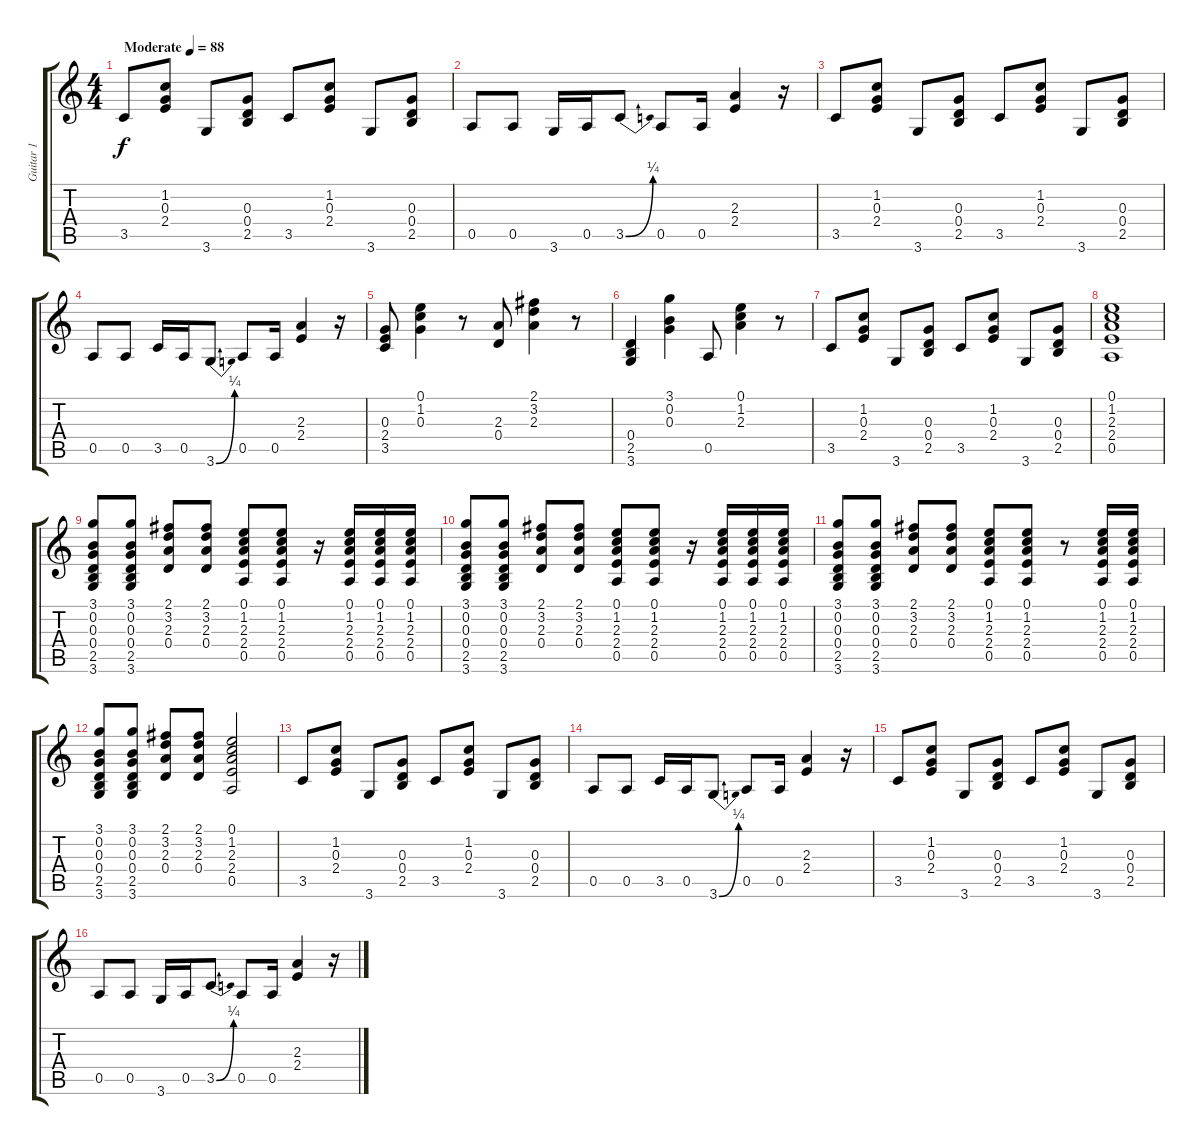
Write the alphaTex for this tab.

\track ("Guitar 1" "Guitar 1") {instrument electricguitarclean}
\staff {score tabs}
\tuning (E4 B3 G3 D3 A2 E2) {hide}
\ts (4 4)
\tempo (88 "Moderate")
\clef g2
\ks c
3.5.8{dy f instrument electricguitarclean} (1.2 0.3 2.4).8 3.6.8 (0.3 0.4 2.5).8 3.5.8 (1.2 0.3 2.4).8 3.6.8 (0.3 0.4 2.5).8 |
0.5.8 0.5.8 3.6.16 0.5.16 3.5{be (bend 0 0 60 1)}.8 0.5.8 0.5.16 (2.3 2.4).4 r.16 |
3.5.8 (1.2 0.3 2.4).8 3.6.8 (0.3 0.4 2.5).8 3.5.8 (1.2 0.3 2.4).8 3.6.8 (0.3 0.4 2.5).8 |
0.5.8 0.5.8 3.5.16 0.5.16 3.6{be (bend 0 0 60 1)}.8 0.5.8 0.5.16 (2.3 2.4).4 r.16 |
(0.3 2.4 3.5).8 (0.1 1.2 0.3).4 r.8 (2.3 0.4).8 (2.1 3.2 2.3).4 r.8 |
(0.4 2.5 3.6).4 (3.1 0.2 0.3).4 0.5.8 (0.1 1.2 2.3).4 r.8 |
3.5.8 (1.2 0.3 2.4).8 3.6.8 (0.3 0.4 2.5).8 3.5.8 (1.2 0.3 2.4).8 3.6.8 (0.3 0.4 2.5).8 |
(0.1 1.2 2.3 2.4 0.5).1 |
(3.1 0.2 0.3 0.4 2.5 3.6).8 (3.1 0.2 0.3 0.4 2.5 3.6).8 (2.1 3.2 2.3 0.4).8 (2.1 3.2 2.3 0.4).8 (0.1 1.2 2.3 2.4 0.5).8 (0.1 1.2 2.3 2.4 0.5).8 r.16 (0.1 1.2 2.3 2.4 0.5).16 (0.1 1.2 2.3 2.4 0.5).16 (0.1 1.2 2.3 2.4 0.5).16 |
(3.1 0.2 0.3 0.4 2.5 3.6).8 (3.1 0.2 0.3 0.4 2.5 3.6).8 (2.1 3.2 2.3 0.4).8 (2.1 3.2 2.3 0.4).8 (0.1 1.2 2.3 2.4 0.5).8 (0.1 1.2 2.3 2.4 0.5).8 r.16 (0.1 1.2 2.3 2.4 0.5).16 (0.1 1.2 2.3 2.4 0.5).16 (0.1 1.2 2.3 2.4 0.5).16 |
(3.1 0.2 0.3 0.4 2.5 3.6).8 (3.1 0.2 0.3 0.4 2.5 3.6).8 (2.1 3.2 2.3 0.4).8 (2.1 3.2 2.3 0.4).8 (0.1 1.2 2.3 2.4 0.5).8 (0.1 1.2 2.3 2.4 0.5).8 r.8 (0.1 1.2 2.3 2.4 0.5).16 (0.1 1.2 2.3 2.4 0.5).16 |
(3.1 0.2 0.3 0.4 2.5 3.6).8 (3.1 0.2 0.3 0.4 2.5 3.6).8 (2.1 3.2 2.3 0.4).8 (2.1 3.2 2.3 0.4).8 (0.1 1.2 2.3 2.4 0.5).2 |
3.5.8 (1.2 0.3 2.4).8 3.6.8 (0.3 0.4 2.5).8 3.5.8 (1.2 0.3 2.4).8 3.6.8 (0.3 0.4 2.5).8 |
0.5.8 0.5.8 3.5.16 0.5.16 3.6{be (bend 0 0 60 1)}.8 0.5.8 0.5.16 (2.3 2.4).4 r.16 |
3.5.8 (1.2 0.3 2.4).8 3.6.8 (0.3 0.4 2.5).8 3.5.8 (1.2 0.3 2.4).8 3.6.8 (0.3 0.4 2.5).8 |
0.5.8 0.5.8 3.6.16 0.5.16 3.5{be (bend 0 0 60 1)}.8 0.5.8 0.5.16 (2.3 2.4).4 r.16
